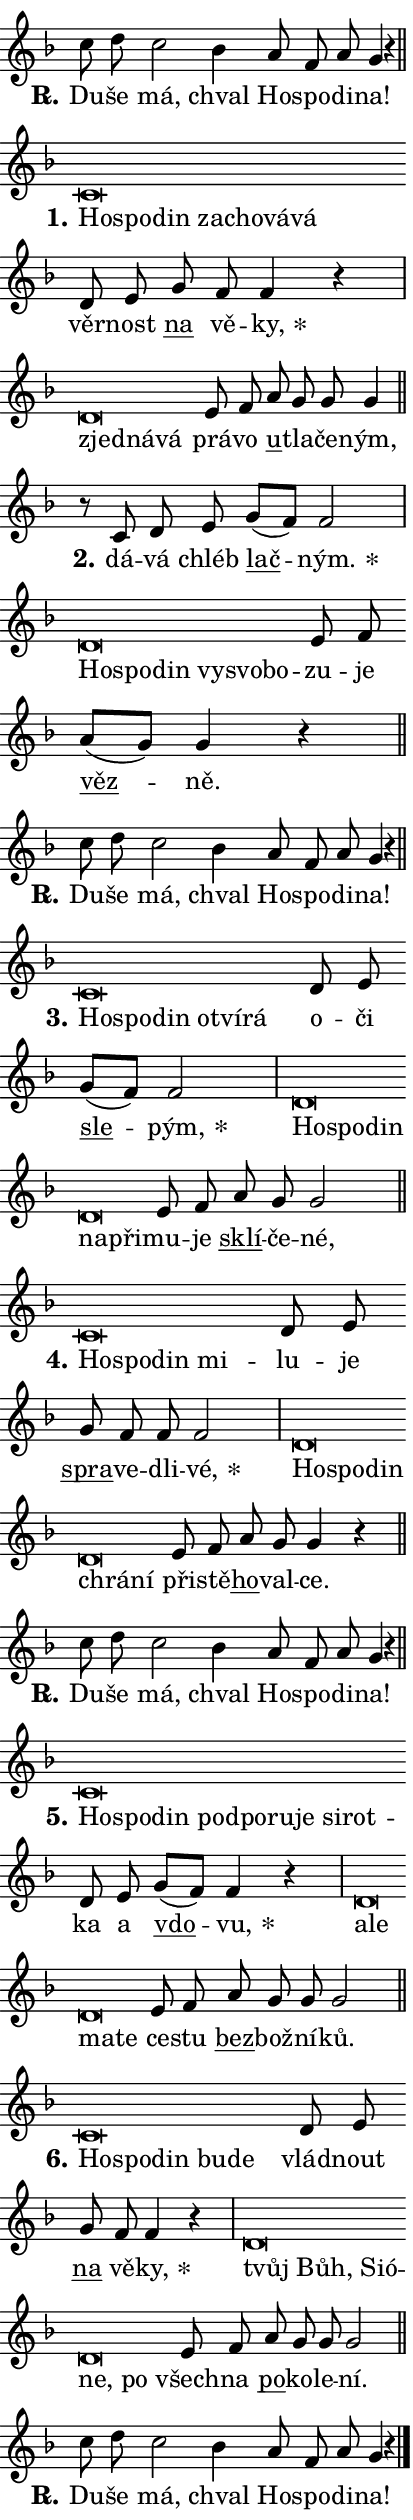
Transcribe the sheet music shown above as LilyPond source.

\version "2.24.0"
\header { tagline = "" }
\paper {
  indent = 0\cm
  top-margin = 0\cm
  right-margin = 0.13\cm % to fit lyric hyphens
  bottom-margin = 0\cm
  left-margin = 0\cm
  paper-width = 7\cm
  page-breaking = #ly:one-page-breaking
  system-system-spacing.basic-distance = #11
  score-system-spacing.basic-distance = #11
  ragged-last = ##f
}


%% Author: Thomas Morley
%% https://lists.gnu.org/archive/html/lilypond-user/2020-05/msg00002.html
#(define (line-position grob)
"Returns position of @var[grob} in current system:
   @code{'start}, if at first time-step
   @code{'end}, if at last time-step
   @code{'middle} otherwise
"
  (let* ((col (ly:item-get-column grob))
         (ln (ly:grob-object col 'left-neighbor))
         (rn (ly:grob-object col 'right-neighbor))
         (col-to-check-left (if (ly:grob? ln) ln col))
         (col-to-check-right (if (ly:grob? rn) rn col))
         (break-dir-left
           (and
             (ly:grob-property col-to-check-left 'non-musical #f)
             (ly:item-break-dir col-to-check-left)))
         (break-dir-right
           (and
             (ly:grob-property col-to-check-right 'non-musical #f)
             (ly:item-break-dir col-to-check-right))))
        (cond ((eqv? 1 break-dir-left) 'start)
              ((eqv? -1 break-dir-right) 'end)
              (else 'middle))))

#(define (tranparent-at-line-position vctor)
  (lambda (grob)
  "Relying on @code{line-position} select the relevant enry from @var{vctor}.
Used to determine transparency,"
    (case (line-position grob)
      ((end) (not (vector-ref vctor 0)))
      ((middle) (not (vector-ref vctor 1)))
      ((start) (not (vector-ref vctor 2))))))

noteHeadBreakVisibility =
#(define-music-function (break-visibility)(vector?)
"Makes @code{NoteHead}s transparent relying on @var{break-visibility}"
#{
  \override NoteHead.transparent =
    #(tranparent-at-line-position break-visibility)
#})

#(define delete-ledgers-for-transparent-note-heads
  (lambda (grob)
    "Reads whether a @code{NoteHead} is transparent.
If so this @code{NoteHead} is removed from @code{'note-heads} from
@var{grob}, which is supposed to be @code{LedgerLineSpanner}.
As a result ledgers are not printed for this @code{NoteHead}"
    (let* ((nhds-array (ly:grob-object grob 'note-heads))
           (nhds-list
             (if (ly:grob-array? nhds-array)
                 (ly:grob-array->list nhds-array)
                 '()))
           ;; Relies on the transparent-property being done before
           ;; Staff.LedgerLineSpanner.after-line-breaking is executed.
           ;; This is fragile ...
           (to-keep
             (remove
               (lambda (nhd)
                 (ly:grob-property nhd 'transparent #f))
               nhds-list)))
      ;; TODO find a better method to iterate over grob-arrays, similiar
      ;; to filter/remove etc for lists
      ;; For now rebuilt from scratch
      (set! (ly:grob-object grob 'note-heads)  '())
      (for-each
        (lambda (nhd)
          (ly:pointer-group-interface::add-grob grob 'note-heads nhd))
        to-keep))))

squashNotes = {
  \override NoteHead.X-extent = #'(-0.2 . 0.2)
  \override NoteHead.Y-extent = #'(-0.75 . 0)
  \override NoteHead.stencil =
    #(lambda (grob)
       (let ((pos (ly:grob-property grob 'staff-position)))
         (begin
           (if (< pos -7) (display "ERROR: Lower brevis then expected\n") (display ""))
           (if (<= pos -6) ly:text-interface::print ly:note-head::print))))
}
unSquashNotes = {
  \revert NoteHead.X-extent
  \revert NoteHead.Y-extent
  \revert NoteHead.stencil
}

hideNotes = \noteHeadBreakVisibility #begin-of-line-visible
unHideNotes = \noteHeadBreakVisibility #all-visible

% work-around for resetting accidentals
% https://lilypond.org/doc/v2.23/Documentation/notation/displaying-rhythms#unmetered-music
cadenzaMeasure = {
  \cadenzaOff
  \partial 1024 s1024
  \cadenzaOn
}

#(define-markup-command (accent layout props text) (markup?)
  "Underline accented syllable"
  (interpret-markup layout props
    #{\markup \override #'(offset . 4.3) \underline { #text }#}))

responsum = \markup \concat {
  "R" \hspace #-1.05 \path #0.1 #'((moveto 0 0.07) (lineto 0.9 0.8)) \hspace #0.05 "."
}

spaceSize = #0.6828661417322834 % exact space size for TeX Gyre Schola

\layout {
  \context {
    \Staff
    \remove "Time_signature_engraver"
    \override LedgerLineSpanner.after-line-breaking = #delete-ledgers-for-transparent-note-heads
  }
  \context {
    \Lyrics {
      \override LyricSpace.minimum-distance = \spaceSize
      \override LyricText.font-name = #"TeX Gyre Schola"
      \override LyricText.font-size = 1
      \override StanzaNumber.font-name = #"TeX Gyre Schola Bold"
      \override StanzaNumber.font-size = 1
    }
  }
  \context {
    \Score 
    \override NoteHead.text =
      #(lambda (grob) 
        (let ((pos (ly:grob-property grob 'staff-position)))
          #{\markup {
            \combine
              \halign #-0.55 \raise #(if (= pos -6) 0 0.5) \override #'(thickness . 2) \draw-line #'(3.2 . 0)
              \musicglyph "noteheads.sM1"
          }#}))
  }
}

% magnetic-lyrics.ily
%
%   written by
%     Jean Abou Samra <jean@abou-samra.fr>
%     Werner Lemberg <wl@gnu.org>
%
%   adapted by
%     Jiri Hon <jiri.hon@gmail.com>
%
% Version 2022-Apr-15

% https://www.mail-archive.com/lilypond-user@gnu.org/msg149350.html

#(define (Left_hyphen_pointer_engraver context)
   "Collect syllable-hyphen-syllable occurrences in lyrics and store
them in properties.  This engraver only looks to the left.  For
example, if the lyrics input is @code{foo -- bar}, it does the
following.

@itemize @bullet
@item
Set the @code{text} property of the @code{LyricHyphen} grob between
@q{foo} and @q{bar} to @code{foo}.

@item
Set the @code{left-hyphen} property of the @code{LyricText} grob with
text @q{foo} to the @code{LyricHyphen} grob between @q{foo} and
@q{bar}.
@end itemize

Use this auxiliary engraver in combination with the
@code{lyric-@/text::@/apply-@/magnetic-@/offset!} hook."
   (let ((hyphen #f)
         (text #f))
     (make-engraver
      (acknowledgers
       ((lyric-syllable-interface engraver grob source-engraver)
        (set! text grob)))
      (end-acknowledgers
       ((lyric-hyphen-interface engraver grob source-engraver)
        ;(when (not (grob::has-interface grob 'lyric-space-interface))
          (set! hyphen grob)));)
      ((stop-translation-timestep engraver)
       (when (and text hyphen)
         (ly:grob-set-object! text 'left-hyphen hyphen))
       (set! text #f)
       (set! hyphen #f)))))

#(define (lyric-text::apply-magnetic-offset! grob)
   "If the space between two syllables is less than the value in
property @code{LyricText@/.details@/.squash-threshold}, move the right
syllable to the left so that it gets concatenated with the left
syllable.

Use this function as a hook for
@code{LyricText@/.after-@/line-@/breaking} if the
@code{Left_@/hyphen_@/pointer_@/engraver} is active."
   (let ((hyphen (ly:grob-object grob 'left-hyphen #f)))
     (when hyphen
       (let ((left-text (ly:spanner-bound hyphen LEFT)))
         (when (grob::has-interface left-text 'lyric-syllable-interface)
           (let* ((common (ly:grob-common-refpoint grob left-text X))
                  (this-x-ext (ly:grob-extent grob common X))
                  (left-x-ext
                   (begin
                     ;; Trigger magnetism for left-text.
                     (ly:grob-property left-text 'after-line-breaking)
                     (ly:grob-extent left-text common X)))
                  ;; `delta` is the gap width between two syllables.
                  (delta (- (interval-start this-x-ext)
                            (interval-end left-x-ext)))
                  (details (ly:grob-property grob 'details))
                  (threshold (assoc-get 'squash-threshold details 0.2)))
             (when (< delta threshold)
               (let* (;; We have to manipulate the input text so that
                      ;; ligatures crossing syllable boundaries are not
                      ;; disabled.  For languages based on the Latin
                      ;; script this is essentially a beautification.
                      ;; However, for non-Western scripts it can be a
                      ;; necessity.
                      (lt (ly:grob-property left-text 'text))
                      (rt (ly:grob-property grob 'text))
                      (is-space (grob::has-interface hyphen 'lyric-space-interface))
                      (space (if is-space " " ""))
                      (extra-delta (if is-space spaceSize 0))
                      ;; Append new syllable.
                      (ltrt-space (if (and (string? lt) (string? rt))
                                (string-append lt space rt)
                                (make-concat-markup (list lt space rt))))
                      ;; Right-align `ltrt` to the right side.
                      (ltrt-space-markup (grob-interpret-markup
                               grob
                               (make-translate-markup
                                (cons (interval-length this-x-ext) 0)
                                (make-right-align-markup ltrt-space)))))
                 (begin
                   ;; Don't print `left-text`.
                   (ly:grob-set-property! left-text 'stencil #f)
                   ;; Set text and stencil (which holds all collected
                   ;; syllables so far) and shift it to the left.
                   (ly:grob-set-property! grob 'text ltrt-space)
                   (ly:grob-set-property! grob 'stencil ltrt-space-markup)
                   (ly:grob-translate-axis! grob (- (- delta extra-delta)) X))))))))))


#(define (lyric-hyphen::displace-bounds-first grob)
   ;; Make very sure this callback isn't triggered too early.
   (let ((left (ly:spanner-bound grob LEFT))
         (right (ly:spanner-bound grob RIGHT)))
     (ly:grob-property left 'after-line-breaking)
     (ly:grob-property right 'after-line-breaking)
     (ly:lyric-hyphen::print grob)))

squashThreshold = #0.4

\layout {
  \context {
    \Lyrics
    \consists #Left_hyphen_pointer_engraver
    \override LyricText.after-line-breaking =
      #lyric-text::apply-magnetic-offset!
    \override LyricHyphen.stencil = #lyric-hyphen::displace-bounds-first
    \override LyricText.details.squash-threshold = \squashThreshold
    \override LyricHyphen.minimum-distance = 0
    \override LyricHyphen.minimum-length = \squashThreshold
  }
}

squashText = \override LyricText.details.squash-threshold = 9999
unSquashText = \override LyricText.details.squash-threshold = \squashThreshold

leftText = \override LyricText.self-alignment-X = #LEFT
unLeftText = \revert LyricText.self-alignment-X

starOffset = #(lambda (grob) 
                (let ((x_offset (ly:self-alignment-interface::aligned-on-x-parent grob)))
                  (if (= x_offset 0) 0 (+ x_offset 1.2))))

star = #(define-music-function (syllable)(string?)
"Append star separator at the end of a syllable"
#{
  \once \override LyricText.X-offset = #starOffset
  \lyricmode { \markup {
    #syllable
    \override #'((font-name . "TeX Gyre Schola Bold")) \hspace #0.2 \lower #0.65 \larger "*"
  } }
#})

starAccent = #(define-music-function (syllable)(string?)
"Append star separator at the end of a syllable and make accent"
#{
  \once \override LyricText.X-offset = #starOffset
  \lyricmode { \markup {
    \accent #syllable
    \override #'((font-name . "TeX Gyre Schola Bold")) \hspace #0.2 \lower #0.65 \larger "*"
  } }
#})

breath = #(define-music-function (syllable)(string?)
"Append breathing indicator at the end of a syllable"
#{
  \lyricmode { \markup { #syllable "+" } }
#})

optionalBreath = #(define-music-function (syllable)(string?)
"Append optional breathing indicator at the end of a syllable"
#{
  \lyricmode { \markup { #syllable "(+)" } }
#})


\score {
    <<
        \new Voice = "melody" { \cadenzaOn \key f \major \relative { c''8 d c2 bes4 a8 f a g4 r \cadenzaMeasure \bar "||" \break } }
        \new Lyrics \lyricsto "melody" { \lyricmode { \set stanza = \responsum
Du -- še má, chval Ho -- spo -- di -- na! } }
    >>
    \layout {}
}

\score {
    <<
        \new Voice = "melody" { \cadenzaOn \key f \major \relative { \squashNotes c'\breve*1/16 \hideNotes \breve*1/16 \bar "" \breve*1/16 \bar "" \breve*1/16 \bar "" \breve*1/16 \bar "" \breve*1/16 \breve*1/16 \bar "" \unHideNotes \unSquashNotes d8 e \bar "" g f f4 r \cadenzaMeasure \bar "|" \squashNotes d\breve*1/16 \hideNotes \breve*1/16 \breve*1/16 \bar "" \unHideNotes \unSquashNotes e8 f \bar "" a g g g4 \cadenzaMeasure \bar "||" \break } }
        \new Lyrics \lyricsto "melody" { \lyricmode { \set stanza = "1."
\leftText Ho -- \squashText spo -- din za -- cho -- vá -- vá \unLeftText \unSquashText věr -- nost \markup \accent na vě -- \star ky, \leftText zjed -- \squashText ná -- vá \unLeftText \unSquashText prá -- vo \markup \accent u -- tla -- če -- ným, } }
    >>
    \layout {}
}

\score {
    <<
        \new Voice = "melody" { \cadenzaOn \key f \major \relative { r8 c' d8 e \bar "" g[( f)] f2 \cadenzaMeasure \bar "|" \squashNotes d\breve*1/16 \hideNotes \breve*1/16 \bar "" \breve*1/16 \bar "" \breve*1/16 \bar "" \breve*1/16 \breve*1/16 \bar "" \unHideNotes \unSquashNotes e8 f \bar "" a[( g)] g4 r \cadenzaMeasure \bar "||" \break } }
        \new Lyrics \lyricsto "melody" { \lyricmode { \set stanza = "2."
dá -- vá chléb \markup \accent lač -- \star ným. \leftText Ho -- \squashText spo -- din vy -- svo -- bo -- \unLeftText \unSquashText zu -- je \markup \accent věz -- ně. } }
    >>
    \layout {}
}

\score {
    <<
        \new Voice = "melody" { \cadenzaOn \key f \major \relative { c''8 d c2 bes4 a8 f a g4 r \cadenzaMeasure \bar "||" \break } }
        \new Lyrics \lyricsto "melody" { \lyricmode { \set stanza = \responsum
Du -- še má, chval Ho -- spo -- di -- na! } }
    >>
    \layout {}
}

\score {
    <<
        \new Voice = "melody" { \cadenzaOn \key f \major \relative { \squashNotes c'\breve*1/16 \hideNotes \breve*1/16 \bar "" \breve*1/16 \bar "" \breve*1/16 \bar "" \breve*1/16 \breve*1/16 \bar "" \unHideNotes \unSquashNotes d8 e \bar "" g[( f)] f2 \cadenzaMeasure \bar "|" \squashNotes d\breve*1/16 \hideNotes \breve*1/16 \bar "" \breve*1/16 \bar "" \breve*1/16 \breve*1/16 \bar "" \unHideNotes \unSquashNotes e8 f \bar "" a g g2 \cadenzaMeasure \bar "||" \break } }
        \new Lyrics \lyricsto "melody" { \lyricmode { \set stanza = "3."
\leftText Ho -- \squashText spo -- din o -- tví -- rá \unLeftText \unSquashText o -- či \markup \accent sle -- \star pým, \leftText Ho -- \squashText spo -- din na -- při -- \unLeftText \unSquashText mu -- je \markup \accent sklí -- če -- né, } }
    >>
    \layout {}
}

\score {
    <<
        \new Voice = "melody" { \cadenzaOn \key f \major \relative { \squashNotes c'\breve*1/16 \hideNotes \breve*1/16 \bar "" \breve*1/16 \breve*1/16 \bar "" \unHideNotes \unSquashNotes d8 e \bar "" g f f f2 \cadenzaMeasure \bar "|" \squashNotes d\breve*1/16 \hideNotes \breve*1/16 \bar "" \breve*1/16 \bar "" \breve*1/16 \breve*1/16 \bar "" \unHideNotes \unSquashNotes e8 f \bar "" a g g4 r \cadenzaMeasure \bar "||" \break } }
        \new Lyrics \lyricsto "melody" { \lyricmode { \set stanza = "4."
\leftText Ho -- \squashText spo -- din mi -- \unLeftText \unSquashText lu -- je \markup \accent spra -- ve -- dli -- \star vé, \leftText Ho -- \squashText spo -- din chrá -- ní \unLeftText \unSquashText při -- stě -- \markup \accent ho -- val -- ce. } }
    >>
    \layout {}
}

\score {
    <<
        \new Voice = "melody" { \cadenzaOn \key f \major \relative { c''8 d c2 bes4 a8 f a g4 r \cadenzaMeasure \bar "||" \break } }
        \new Lyrics \lyricsto "melody" { \lyricmode { \set stanza = \responsum
Du -- še má, chval Ho -- spo -- di -- na! } }
    >>
    \layout {}
}

\score {
    <<
        \new Voice = "melody" { \cadenzaOn \key f \major \relative { \squashNotes c'\breve*1/16 \hideNotes \breve*1/16 \bar "" \breve*1/16 \bar "" \breve*1/16 \bar "" \breve*1/16 \bar "" \breve*1/16 \bar "" \breve*1/16 \bar "" \breve*1/16 \breve*1/16 \bar "" \unHideNotes \unSquashNotes d8 e \bar "" g[( f)] f4 r \cadenzaMeasure \bar "|" \squashNotes d\breve*1/16 \hideNotes \breve*1/16 \bar "" \breve*1/16 \breve*1/16 \bar "" \unHideNotes \unSquashNotes e8 f \bar "" a g g g2 \cadenzaMeasure \bar "||" \break } }
        \new Lyrics \lyricsto "melody" { \lyricmode { \set stanza = "5."
\leftText Ho -- \squashText spo -- din pod -- po -- ru -- je si -- rot -- \unLeftText \unSquashText ka a \markup \accent vdo -- \star vu, \leftText a -- \squashText le ma -- te \unLeftText \unSquashText ce -- stu \markup \accent bez -- bož -- ní -- ků. } }
    >>
    \layout {}
}

\score {
    <<
        \new Voice = "melody" { \cadenzaOn \key f \major \relative { \squashNotes c'\breve*1/16 \hideNotes \breve*1/16 \bar "" \breve*1/16 \bar "" \breve*1/16 \breve*1/16 \bar "" \unHideNotes \unSquashNotes d8 e \bar "" g f f4 r \cadenzaMeasure \bar "|" \squashNotes d\breve*1/16 \hideNotes \breve*1/16 \bar "" \breve*1/16 \bar "" \breve*1/16 \bar "" \breve*1/16 \breve*1/16 \bar "" \unHideNotes \unSquashNotes e8 f \bar "" a g g g2 \cadenzaMeasure \bar "||" \break } }
        \new Lyrics \lyricsto "melody" { \lyricmode { \set stanza = "6."
\leftText Ho -- \squashText spo -- din bu -- de \unLeftText \unSquashText vlád -- nout \markup \accent na vě -- \star ky, \leftText tvůj \squashText Bůh, Si -- ó -- ne, po \unLeftText \unSquashText všech -- na \markup \accent po -- ko -- le -- ní. } }
    >>
    \layout {}
}

\score {
    <<
        \new Voice = "melody" { \cadenzaOn \key f \major \relative { c''8 d c2 bes4 a8 f a g4 r \cadenzaMeasure \bar "||" \break } \bar "|." }
        \new Lyrics \lyricsto "melody" { \lyricmode { \set stanza = \responsum
Du -- še má, chval Ho -- spo -- di -- na! } }
    >>
    \layout {}
}
